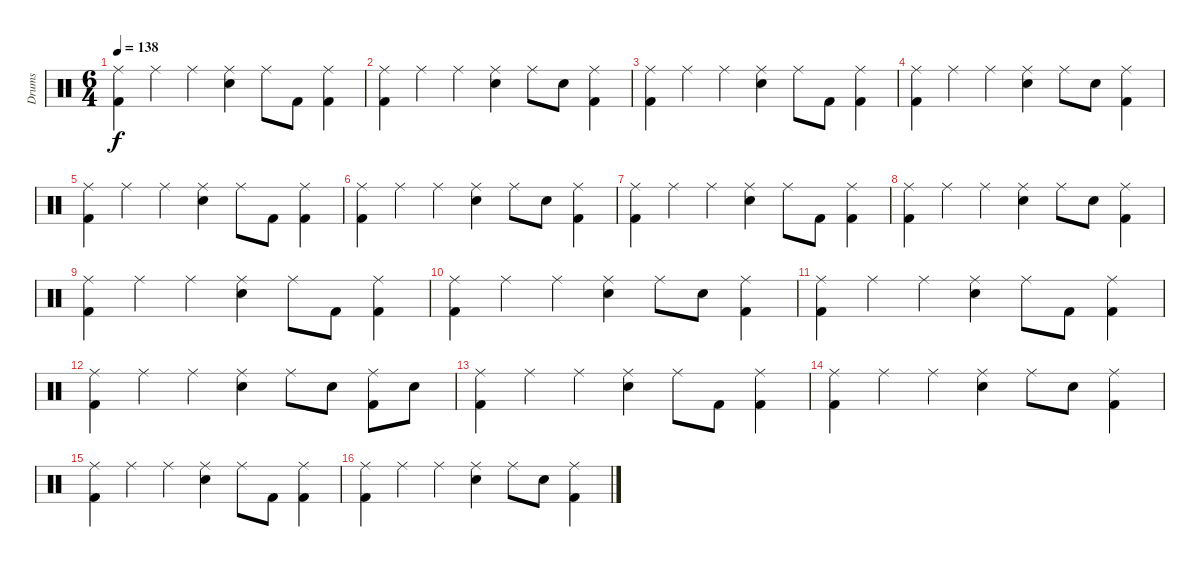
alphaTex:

\track ("Drums" "Drums") {instrument percussion}
\staff {score}
\articulation defaults
\ts (6 4)
\tempo 138
\clef neutral
\ks c
("Ride (middle)" "Kick (hit) 2").4{dy f} "Ride (middle)".4 "Ride (middle)".4 ("Ride (middle)" "Snare (hit) 2").4 "Ride (middle)".8 "Kick (hit) 2".8 ("Ride (middle)" "Kick (hit) 2").4 |
("Ride (middle)" "Kick (hit) 2").4 "Ride (middle)".4 "Ride (middle)".4 ("Ride (middle)" "Snare (hit) 2").4 "Ride (middle)".8 "Snare (hit) 2".8 ("Ride (middle)" "Kick (hit) 2").4 |
("Ride (middle)" "Kick (hit) 2").4 "Ride (middle)".4 "Ride (middle)".4 ("Ride (middle)" "Snare (hit) 2").4 "Ride (middle)".8 "Kick (hit) 2".8 ("Ride (middle)" "Kick (hit) 2").4 |
("Ride (middle)" "Kick (hit) 2").4 "Ride (middle)".4 "Ride (middle)".4 ("Ride (middle)" "Snare (hit) 2").4 "Ride (middle)".8 "Snare (hit) 2".8 ("Ride (middle)" "Kick (hit) 2").4 |
("Ride (middle)" "Kick (hit) 2").4 "Ride (middle)".4 "Ride (middle)".4 ("Ride (middle)" "Snare (hit) 2").4 "Ride (middle)".8 "Kick (hit) 2".8 ("Ride (middle)" "Kick (hit) 2").4 |
("Ride (middle)" "Kick (hit) 2").4 "Ride (middle)".4 "Ride (middle)".4 ("Ride (middle)" "Snare (hit) 2").4 "Ride (middle)".8 "Snare (hit) 2".8 ("Ride (middle)" "Kick (hit) 2").4 |
("Ride (middle)" "Kick (hit) 2").4 "Ride (middle)".4 "Ride (middle)".4 ("Ride (middle)" "Snare (hit) 2").4 "Ride (middle)".8 "Kick (hit) 2".8 ("Ride (middle)" "Kick (hit) 2").4 |
("Ride (middle)" "Kick (hit) 2").4 "Ride (middle)".4 "Ride (middle)".4 ("Ride (middle)" "Snare (hit) 2").4 "Ride (middle)".8 "Snare (hit) 2".8 ("Ride (middle)" "Kick (hit) 2").4 |
("Ride (middle)" "Kick (hit) 2").4 "Ride (middle)".4 "Ride (middle)".4 ("Ride (middle)" "Snare (hit) 2").4 "Ride (middle)".8 "Kick (hit) 2".8 ("Ride (middle)" "Kick (hit) 2").4 |
("Ride (middle)" "Kick (hit) 2").4 "Ride (middle)".4 "Ride (middle)".4 ("Ride (middle)" "Snare (hit) 2").4 "Ride (middle)".8 "Snare (hit) 2".8 ("Ride (middle)" "Kick (hit) 2").4 |
("Ride (middle)" "Kick (hit) 2").4 "Ride (middle)".4 "Ride (middle)".4 ("Ride (middle)" "Snare (hit) 2").4 "Ride (middle)".8 "Kick (hit) 2".8 ("Ride (middle)" "Kick (hit) 2").4 |
("Ride (middle)" "Kick (hit) 2").4 "Ride (middle)".4 "Ride (middle)".4 ("Ride (middle)" "Snare (hit) 2").4 "Ride (middle)".8 "Snare (hit) 2".8 ("Ride (middle)" "Kick (hit) 2").8 "Snare (hit)".8 |
("Ride (middle)" "Kick (hit) 2").4 "Ride (middle)".4 "Ride (middle)".4 ("Ride (middle)" "Snare (hit) 2").4 "Ride (middle)".8 "Kick (hit) 2".8 ("Ride (middle)" "Kick (hit) 2").4 |
("Ride (middle)" "Kick (hit) 2").4 "Ride (middle)".4 "Ride (middle)".4 ("Ride (middle)" "Snare (hit) 2").4 "Ride (middle)".8 "Snare (hit) 2".8 ("Ride (middle)" "Kick (hit) 2").4 |
("Ride (middle)" "Kick (hit) 2").4 "Ride (middle)".4 "Ride (middle)".4 ("Ride (middle)" "Snare (hit) 2").4 "Ride (middle)".8 "Kick (hit) 2".8 ("Ride (middle)" "Kick (hit) 2").4 |
("Ride (middle)" "Kick (hit) 2").4 "Ride (middle)".4 "Ride (middle)".4 ("Ride (middle)" "Snare (hit) 2").4 "Ride (middle)".8 "Snare (hit) 2".8 ("Ride (middle)" "Kick (hit) 2").4
